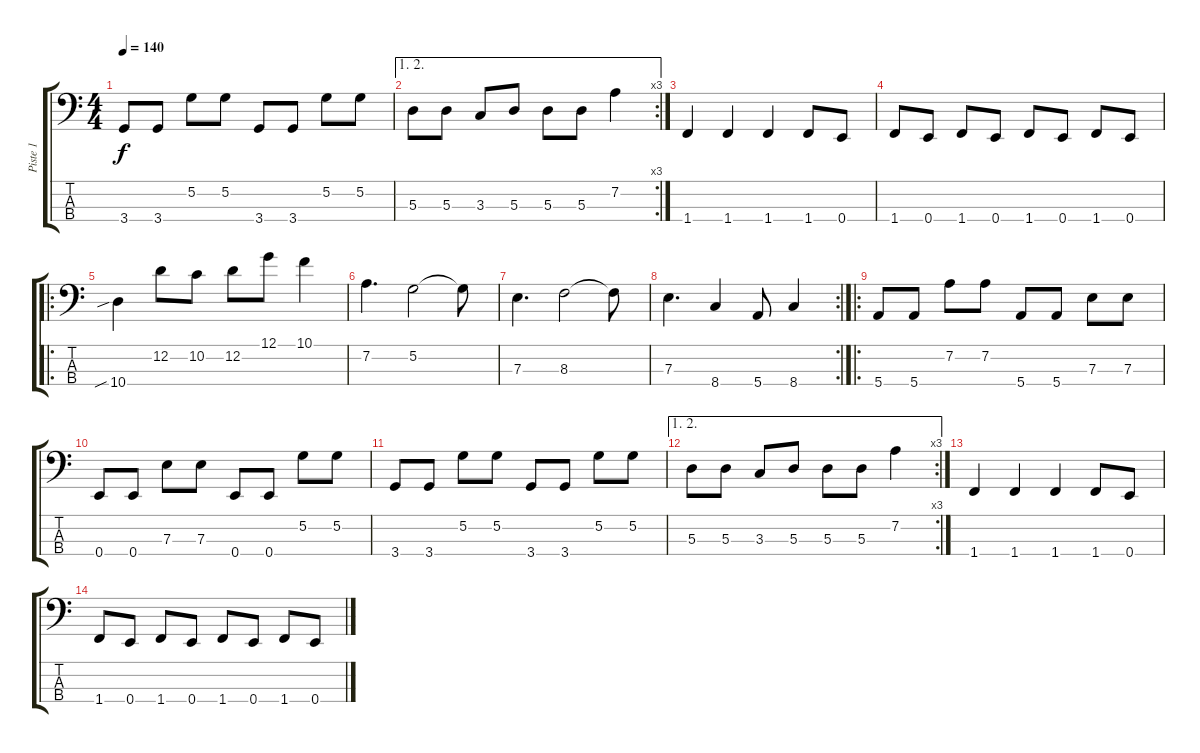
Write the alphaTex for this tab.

\track ("Piste 1" "Piste 1") {instrument electricbassfinger}
\staff {score tabs}
\tuning (G2 D2 A1 E1) {hide}
\ts (4 4)
\tempo 140
\clef f4
\ks c
3.4.8{dy f} 3.4.8 5.2.8 5.2.8 3.4.8 3.4.8 5.2.8 5.2.8 |
\ae (1 2)
\rc 3
5.3.8 5.3.8 3.3.8 5.3.8 5.3.8 5.3.8 7.2.4 |
1.4.4 1.4.4 1.4.4 1.4.8 0.4.8 |
1.4.8 0.4.8 1.4.8 0.4.8 1.4.8 0.4.8 1.4.8{beam Up} 0.4.8{beam Up} |
\ro
10.4{sib}.4 12.2.8 10.2.8 12.2.8 12.1.8 10.1.4 |
7.2.4{d} 5.2.2 5.2{t}.8 |
7.3.4{d} 8.3.2 8.3{t}.8 |
\rc 2
7.3.4{d} 8.4.4 5.4.8 8.4.4 |
\ro
5.4.8 5.4.8 7.2.8 7.2.8 5.4.8 5.4.8 7.3.8 7.3.8 |
0.4.8 0.4.8 7.3.8 7.3.8 0.4.8 0.4.8 5.2.8 5.2.8 |
3.4.8 3.4.8 5.2.8 5.2.8 3.4.8 3.4.8 5.2.8 5.2.8 |
\ae (1 2)
\rc 3
5.3.8 5.3.8 3.3.8 5.3.8 5.3.8 5.3.8 7.2.4 |
1.4.4 1.4.4 1.4.4 1.4.8 0.4.8 |
1.4.8 0.4.8 1.4.8 0.4.8 1.4.8 0.4.8 1.4.8{beam Up} 0.4.8{beam Up}
